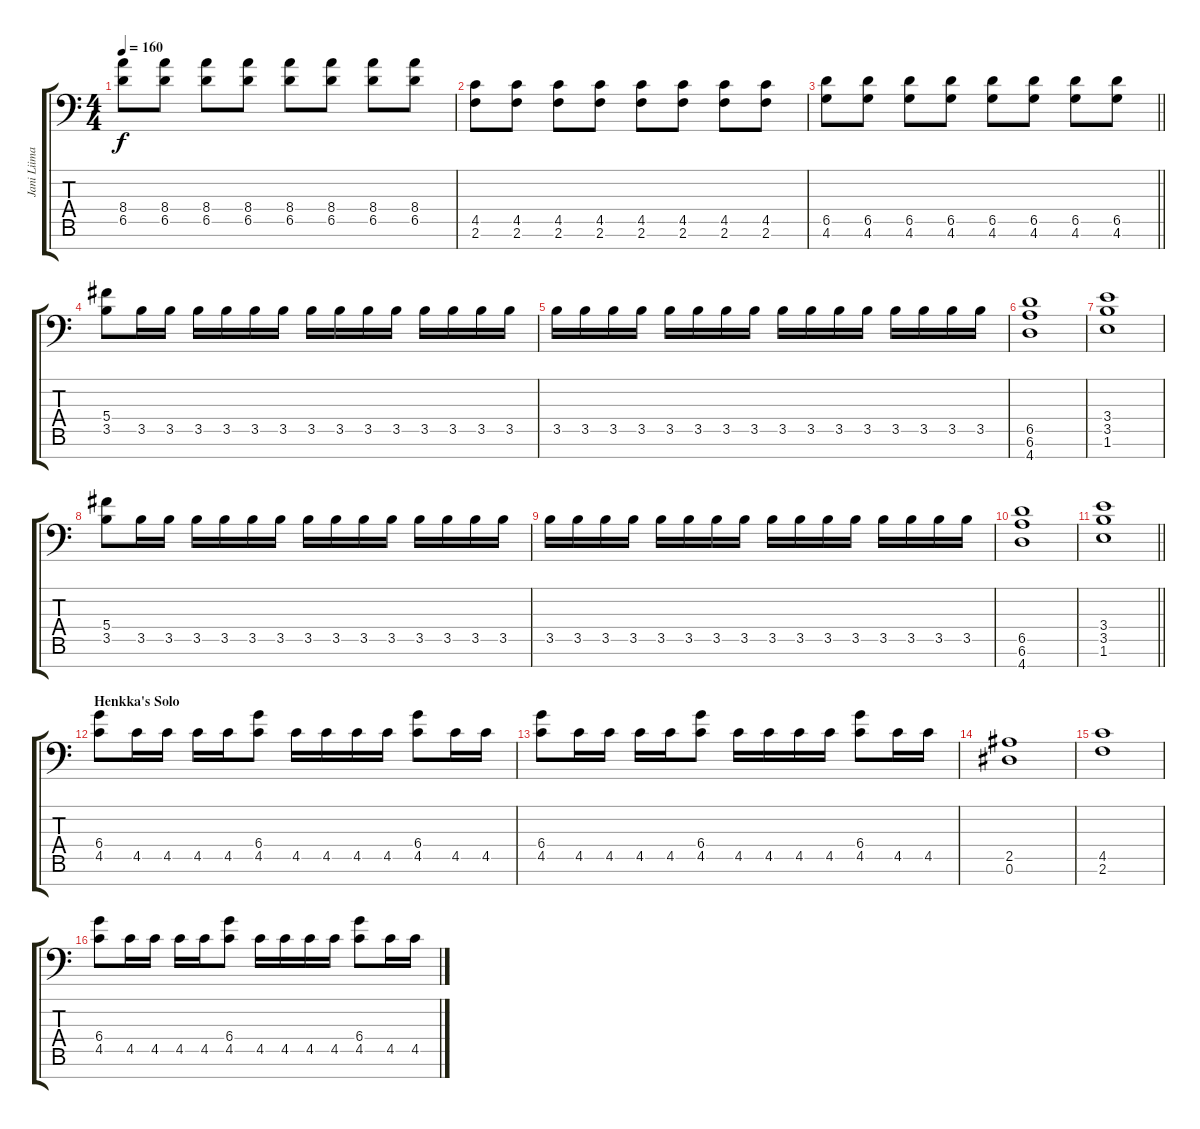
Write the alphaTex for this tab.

\track ("Jani Liimatainen" "Jani Liima") {instrument overdrivenguitar}
\staff {score tabs}
\tuning (Eb4 Bb3 Gb3 Db3 Ab2 Eb2 Bb1) {hide}
\ts (4 4)
\tempo 160
\clef f4
\ks c
(8.4 6.5).8{dy f} (8.4 6.5).8 (8.4 6.5).8 (8.4 6.5).8 (8.4 6.5).8 (8.4 6.5).8 (8.4 6.5).8 (8.4 6.5).8 |
(4.5 2.6).8 (4.5 2.6).8 (4.5 2.6).8 (4.5 2.6).8 (4.5 2.6).8 (4.5 2.6).8 (4.5 2.6).8 (4.5 2.6).8 |
\barLineRight lightlight
(6.5 4.6).8 (6.5 4.6).8 (6.5 4.6).8 (6.5 4.6).8 (6.5 4.6).8 (6.5 4.6).8 (6.5 4.6).8 (6.5 4.6).8 |
(5.4 3.5).8 3.5.16 3.5.16 3.5.16 3.5.16 3.5.16 3.5.16 3.5.16 3.5.16 3.5.16 3.5.16 3.5.16 3.5.16 3.5.16 3.5.16 |
3.5.16 3.5.16 3.5.16 3.5.16 3.5.16 3.5.16 3.5.16 3.5.16 3.5.16 3.5.16 3.5.16 3.5.16 3.5.16 3.5.16 3.5.16 3.5.16 |
(6.5 6.6 4.7).1 |
(3.4 3.5 1.6).1 |
(5.4 3.5).8 3.5.16 3.5.16 3.5.16 3.5.16 3.5.16 3.5.16 3.5.16 3.5.16 3.5.16 3.5.16 3.5.16 3.5.16 3.5.16 3.5.16 |
3.5.16 3.5.16 3.5.16 3.5.16 3.5.16 3.5.16 3.5.16 3.5.16 3.5.16 3.5.16 3.5.16 3.5.16 3.5.16 3.5.16 3.5.16 3.5.16 |
(6.5 6.6 4.7).1 |
\barLineRight lightlight
(3.4 3.5 1.6).1 |
\section ("" "Henkka's Solo")
(6.4 4.5).8{volume 10} 4.5.16 4.5.16 4.5.16 4.5.16 (6.4 4.5).8 4.5.16 4.5.16 4.5.16 4.5.16 (6.4 4.5).8 4.5.16 4.5.16 |
(6.4 4.5).8 4.5.16 4.5.16 4.5.16 4.5.16 (6.4 4.5).8 4.5.16 4.5.16 4.5.16 4.5.16 (6.4 4.5).8 4.5.16 4.5.16 |
(2.5 0.6).1 |
(4.5 2.6).1 |
(6.4 4.5).8 4.5.16 4.5.16 4.5.16 4.5.16 (6.4 4.5).8 4.5.16 4.5.16 4.5.16 4.5.16 (6.4 4.5).8 4.5.16 4.5.16
